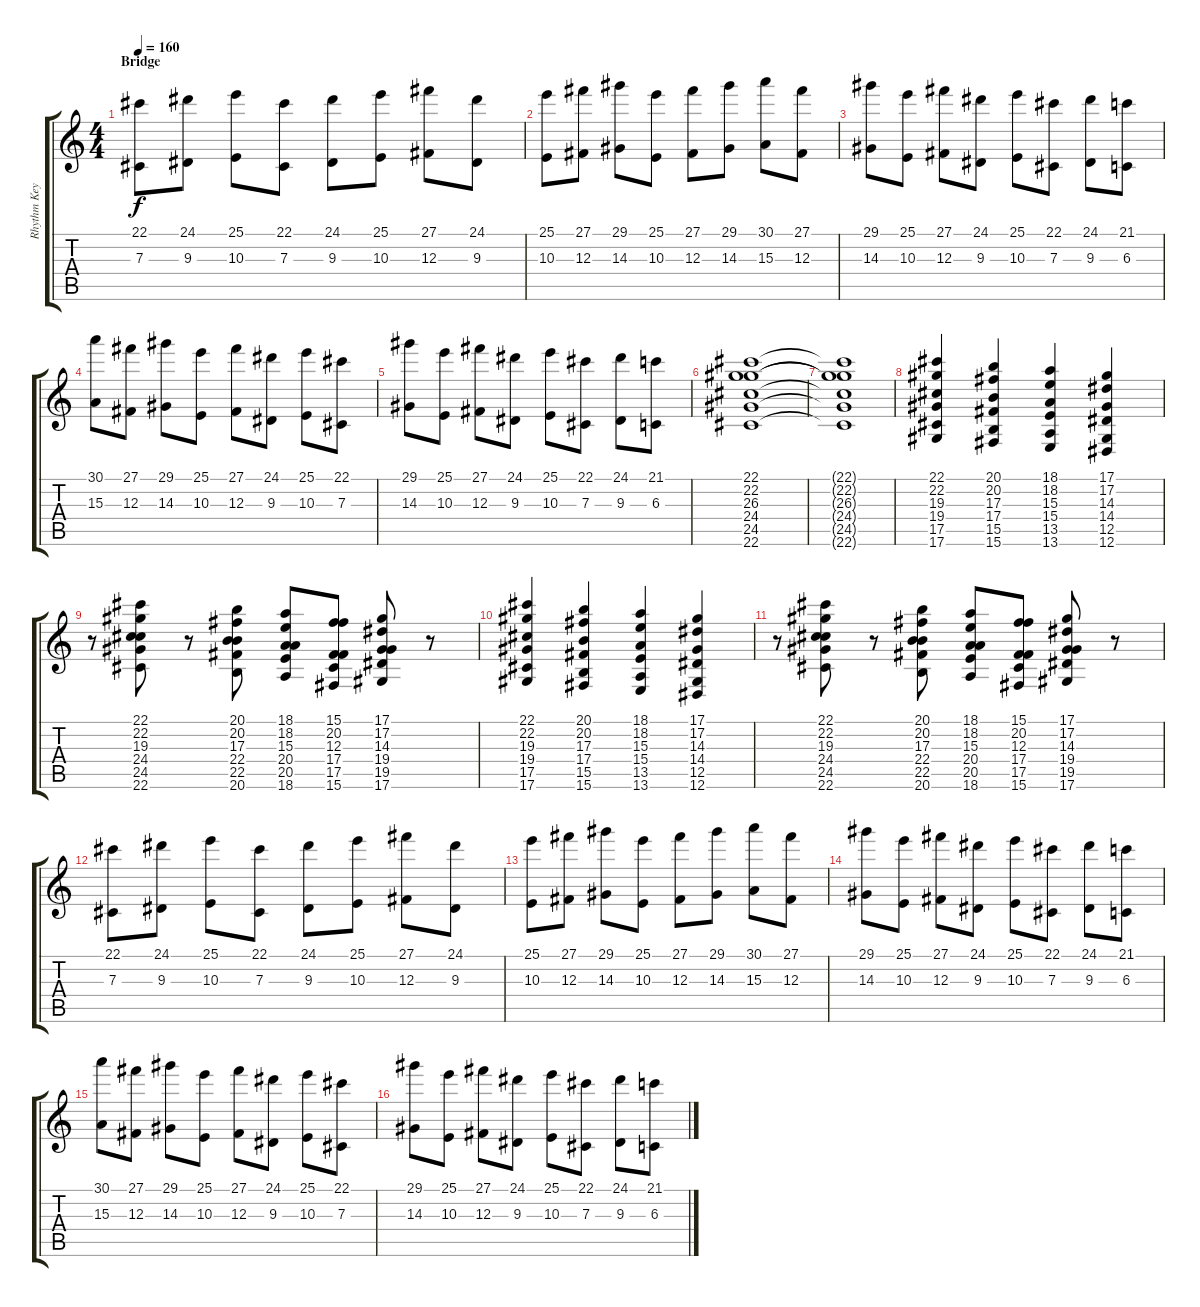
\track ("Rhythm Keyboard" "Rhythm Key") {instrument stringensemble1}
\staff {score tabs}
\tuning (Eb4 Bb3 Gb3 Db3 Ab2 Eb2) {hide}
\ts (4 4)
\section ("" "Bridge")
\tempo 160
\clef g2
\ks c
(22.1 7.3).8{dy f volume 16} (24.1 9.3).8 (25.1 10.3).8 (22.1 7.3).8 (24.1 9.3).8 (25.1 10.3).8 (27.1 12.3).8 (24.1 9.3).8 |
(25.1 10.3).8 (27.1 12.3).8 (29.1 14.3).8 (25.1 10.3).8 (27.1 12.3).8 (29.1 14.3).8 (30.1 15.3).8 (27.1 12.3).8 |
(29.1 14.3).8 (25.1 10.3).8 (27.1 12.3).8 (24.1 9.3).8 (25.1 10.3).8 (22.1 7.3).8 (24.1 9.3).8 (21.1 6.3).8 |
(30.1 15.3).8 (27.1 12.3).8 (29.1 14.3).8 (25.1 10.3).8 (27.1 12.3).8 (24.1 9.3).8 (25.1 10.3).8 (22.1 7.3).8 |
(29.1 14.3).8 (25.1 10.3).8 (27.1 12.3).8 (24.1 9.3).8 (25.1 10.3).8 (22.1 7.3).8 (24.1 9.3).8 (21.1 6.3).8 |
(22.1 22.2 26.3 24.4 24.5 22.6).1{volume 11} |
(22.1{t} 22.2{t} 26.3{t} 24.4{t} 24.5{t} 22.6{t}).1 |
(22.1 22.2 19.3 19.4 17.5 17.6).4{volume 11} (20.1 20.2 17.3 17.4 15.5 15.6).4 (18.1 18.2 15.3 15.4 13.5 13.6).4 (17.1 17.2 14.3 14.4 12.5 12.6).4 |
r.8{volume 16} (22.1 22.2 19.3 24.4 24.5 22.6).8 r.8 (20.1 20.2 17.3 22.4 22.5 20.6).8 (18.1 18.2 15.3 20.4 20.5 18.6).8 (15.1 20.2 12.3 17.4 17.5 15.6).8 (17.1 17.2 14.3 19.4 19.5 17.6).8 r.8 |
(22.1 22.2 19.3 19.4 17.5 17.6).4{volume 11} (20.1 20.2 17.3 17.4 15.5 15.6).4 (18.1 18.2 15.3 15.4 13.5 13.6).4 (17.1 17.2 14.3 14.4 12.5 12.6).4 |
r.8{volume 16} (22.1 22.2 19.3 24.4 24.5 22.6).8 r.8 (20.1 20.2 17.3 22.4 22.5 20.6).8 (18.1 18.2 15.3 20.4 20.5 18.6).8 (15.1 20.2 12.3 17.4 17.5 15.6).8 (17.1 17.2 14.3 19.4 19.5 17.6).8 r.8 |
(22.1 7.3).8{volume 16} (24.1 9.3).8 (25.1 10.3).8 (22.1 7.3).8 (24.1 9.3).8 (25.1 10.3).8 (27.1 12.3).8 (24.1 9.3).8 |
(25.1 10.3).8 (27.1 12.3).8 (29.1 14.3).8 (25.1 10.3).8 (27.1 12.3).8 (29.1 14.3).8 (30.1 15.3).8 (27.1 12.3).8 |
(29.1 14.3).8 (25.1 10.3).8 (27.1 12.3).8 (24.1 9.3).8 (25.1 10.3).8 (22.1 7.3).8 (24.1 9.3).8 (21.1 6.3).8 |
(30.1 15.3).8 (27.1 12.3).8 (29.1 14.3).8 (25.1 10.3).8 (27.1 12.3).8 (24.1 9.3).8 (25.1 10.3).8 (22.1 7.3).8 |
(29.1 14.3).8 (25.1 10.3).8 (27.1 12.3).8 (24.1 9.3).8 (25.1 10.3).8 (22.1 7.3).8 (24.1 9.3).8 (21.1 6.3).8
